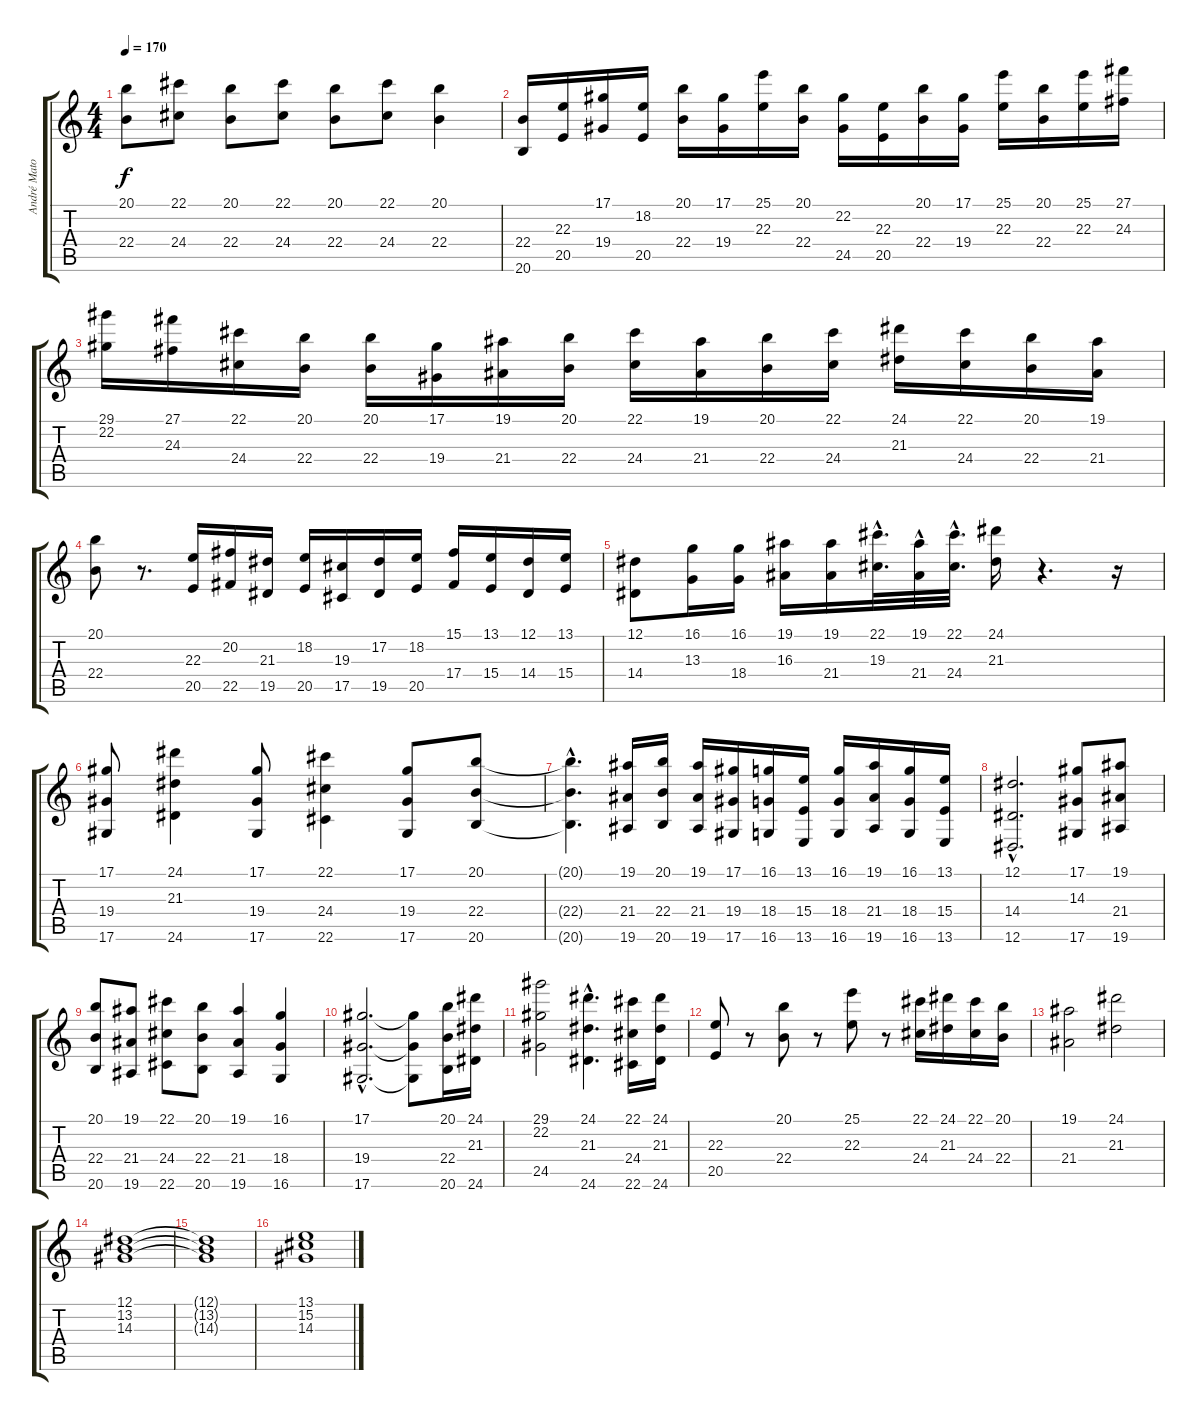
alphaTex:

\track ("André Matos (Teclado)" "André Mato") {instrument stringensemble1}
\staff {score tabs}
\tuning (Eb4 Bb3 Gb3 Db3 Ab2 Eb2) {hide}
\ts (4 4)
\tempo 170
\clef g2
\ks c
(20.1 22.4).8{dy f} (22.1 24.4).8 (20.1 22.4).8 (22.1 24.4).8 (20.1 22.4).8 (22.1 24.4).8 (20.1 22.4).4 |
(22.4 20.6).16 (22.3 20.5).16 (17.1 19.4).16 (18.2 20.5).16 (20.1 22.4).16 (17.1 19.4).16 (25.1 22.3).16 (20.1 22.4).16 (22.2 24.5).16 (22.3 20.5).16 (20.1 22.4).16 (17.1 19.4).16 (25.1 22.3).16 (20.1 22.4).16 (25.1 22.3).16 (27.1 24.3).16 |
(29.1 22.2).16 (27.1 24.3).16 (22.1 24.4).16 (20.1 22.4).16 (20.1 22.4).16 (17.1 19.4).16 (19.1 21.4).16 (20.1 22.4).16 (22.1 24.4).16 (19.1 21.4).16 (20.1 22.4).16 (22.1 24.4).16 (24.1 21.3).16 (22.1 24.4).16 (20.1 22.4).16 (19.1 21.4).16 |
(20.1 22.4).8 r.8{d} (22.3 20.5).16 (20.2 22.5).16 (21.3 19.5).16 (18.2 20.5).16 (19.3 17.5).16 (17.2 19.5).16 (18.2 20.5).16 (15.1 17.4).16 (13.1 15.4).16 (12.1 14.4).16 (13.1 15.4).16 |
(12.1 14.4).8 (16.1 13.3).16 (16.1 18.4).16 (19.1 16.3).16 (19.1 21.4).16 (22.1{hac} 19.3{hac}).32{d} (19.1{hac} 21.4{hac}).32 (22.1{hac} 24.4{hac}).32{d} (24.1 21.3).16 r.4{d} r.16 |
(17.1 19.4 17.6).8 (24.1 21.3 24.6).4 (17.1 19.4 17.6).8 (22.1 24.4 22.6).4 (17.1 19.4 17.6).8 (20.1 22.4 20.6).8 |
(20.1{hac t} 22.4{hac t} 20.6{hac t}).4{d} (19.1 21.4 19.6).16 (20.1 22.4 20.6).16 (19.1 21.4 19.6).16 (17.1 19.4 17.6).16 (16.1 18.4 16.6).16 (13.1 15.4 13.6).16 (16.1 18.4 16.6).16 (19.1 21.4 19.6).16 (16.1 18.4 16.6).16 (13.1 15.4 13.6).16 |
(12.1{hac} 14.4{hac} 12.6{hac}).2{d} (17.1 14.3 17.6).8 (19.1 21.4 19.6).8 |
(20.1 22.4 20.6).8 (19.1 21.4 19.6).8 (22.1 24.4 22.6).8 (20.1 22.4 20.6).8 (19.1 21.4 19.6).4 (16.1 18.4 16.6).4 |
(17.1{hac} 19.4{hac} 17.6{hac}).2{d} (17.1{t} 19.4{t} 17.6{t}).8 (20.1 22.4 20.6).16 (24.1 21.3 24.6).16 |
(29.1 22.2 24.5).2 (24.1{hac} 21.3{hac} 24.6{hac}).4{d} (22.1 24.4 22.6).16 (24.1 21.3 24.6).16 |
(22.3 20.5).8 r.8 (20.1 22.4).8 r.8 (25.1 22.3).8 r.8 (22.1 24.4).16 (24.1 21.3).16 (22.1 24.4).16 (20.1 22.4).16 |
(19.1 21.4).2 (24.1 21.3).2 |
(12.1 13.2 14.3).1 |
(12.1{t} 13.2{t} 14.3{t}).1 |
(13.1 15.2 14.3).1
